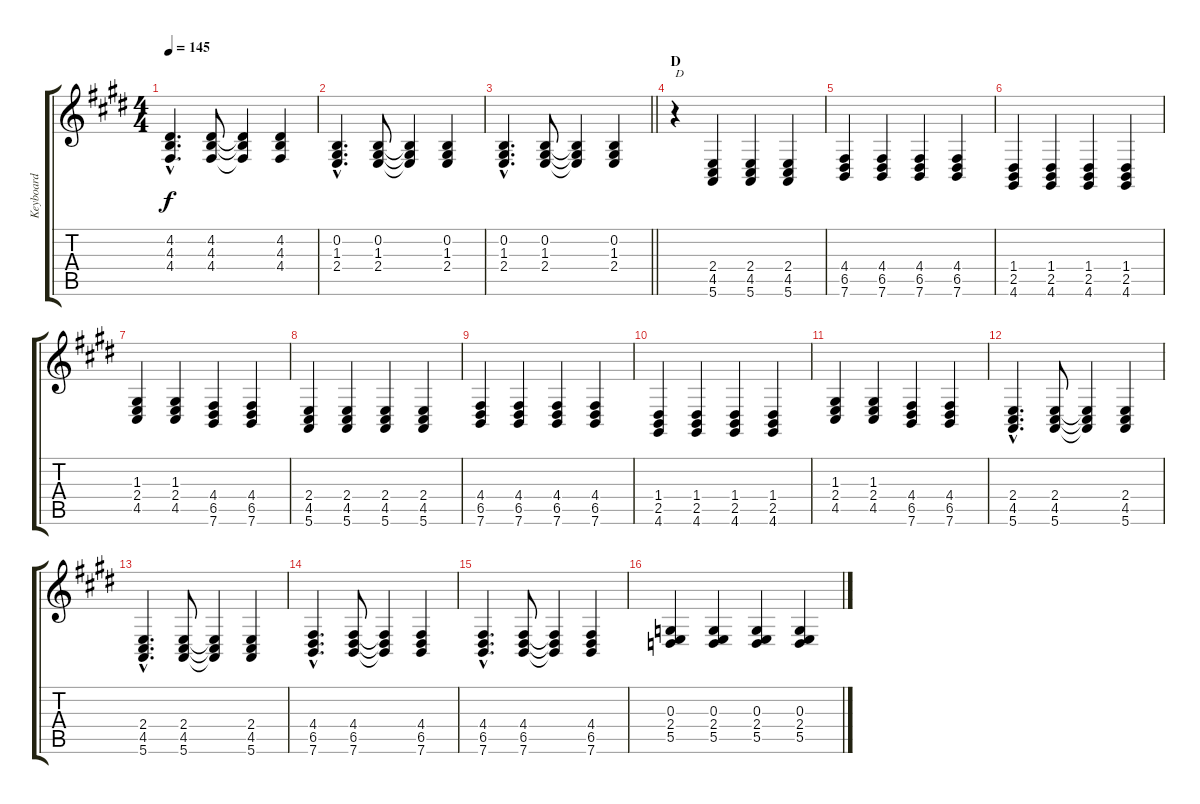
\track ("Keyboard" "Keyboard") {instrument acousticgrandpiano}
\staff {score tabs}
\tuning (E4 B3 G3 D3 A2 E2) {hide}
\ts (4 4)
\tempo 145
\clef g2
\ks e
(4.2{hac} 4.3{hac} 4.4{hac}).4{d dy f} (4.2 4.3 4.4).8 (4.2{t} 4.3{t} 4.4{t}).4 (4.2 4.3 4.4).4 |
(0.2{hac} 1.3{hac} 2.4{hac}).4{d} (0.2 1.3 2.4).8 (0.2{t} 1.3{t} 2.4{t}).4 (0.2 1.3 2.4).4 |
\barLineRight lightlight
(0.2{hac} 1.3{hac} 2.4{hac}).4{d} (0.2 1.3 2.4).8 (0.2{t} 1.3{t} 2.4{t}).4 (0.2 1.3 2.4).4 |
\section ("" "D")
r.4{txt "D"} (2.4 4.5 5.6).4 (2.4 4.5 5.6).4 (2.4 4.5 5.6).4 |
(4.4 6.5 7.6).4 (4.4 6.5 7.6).4 (4.4 6.5 7.6).4 (4.4 6.5 7.6).4 |
(1.4 2.5 4.6).4 (1.4 2.5 4.6).4 (1.4 2.5 4.6).4 (1.4 2.5 4.6).4 |
(1.3 2.4 4.5).4 (1.3 2.4 4.5).4 (4.4 6.5 7.6).4 (4.4 6.5 7.6).4 |
(2.4 4.5 5.6).4 (2.4 4.5 5.6).4 (2.4 4.5 5.6).4 (2.4 4.5 5.6).4 |
(4.4 6.5 7.6).4 (4.4 6.5 7.6).4 (4.4 6.5 7.6).4 (4.4 6.5 7.6).4 |
(1.4 2.5 4.6).4 (1.4 2.5 4.6).4 (1.4 2.5 4.6).4 (1.4 2.5 4.6).4 |
(1.3 2.4 4.5).4 (1.3 2.4 4.5).4 (4.4 6.5 7.6).4 (4.4 6.5 7.6).4 |
(2.4{hac} 4.5{hac} 5.6{hac}).4{d} (2.4 4.5 5.6).8 (2.4{t} 4.5{t} 5.6{t}).4 (2.4 4.5 5.6).4 |
(2.4{hac} 4.5{hac} 5.6{hac}).4{d} (2.4 4.5 5.6).8 (2.4{t} 4.5{t} 5.6{t}).4 (2.4 4.5 5.6).4 |
(4.4{hac} 6.5{hac} 7.6{hac}).4{d} (4.4 6.5 7.6).8 (4.4{t} 6.5{t} 7.6{t}).4 (4.4 6.5 7.6).4 |
(4.4{hac} 6.5{hac} 7.6{hac}).4{d} (4.4 6.5 7.6).8 (4.4{t} 6.5{t} 7.6{t}).4 (4.4 6.5 7.6).4 |
(0.3 2.4 5.5).4 (0.3 2.4 5.5).4 (0.3 2.4 5.5).4 (0.3 2.4 5.5).4
